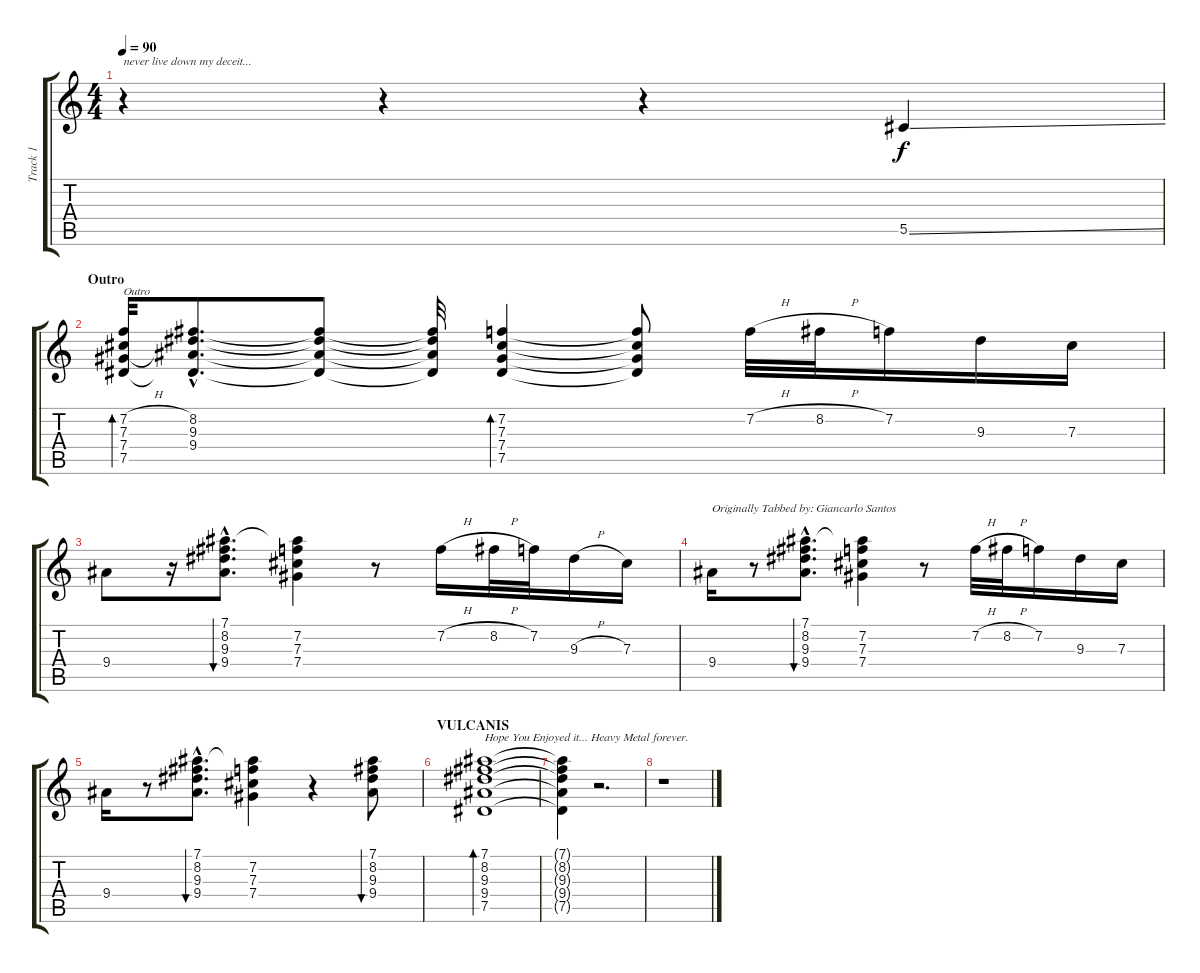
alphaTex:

\track ("Track 1" "Track 1") {instrument acousticguitarsteel}
\staff {score tabs}
\tuning (Eb4 Bb3 Gb3 Db3 Ab2 Eb2) {hide}
\ts (4 4)
\tempo 90
\clef g2
\ks c
r.4{txt "never live down my deceit..." dy f} r.4 r.4 5.5{ss}.4{instrument guitarfretnoise} |
\section ("" "Outro")
(7.2{h} 7.3{h} 7.4{h} 7.5).32{bd 60 txt "Outro" instrument acousticguitarsteel} (8.2{hac} 9.3{hac} 9.4{hac} 7.5{hac t}).8{d} (8.2{t} 9.3{t} 9.4{t} 7.5{t}).8 (8.2{t} 9.3{t} 9.4{t} 7.5{t}).32 (7.2 7.3 7.4 7.5).4{bd 60} (7.2{t} 7.3{t} 7.4{t} 7.5{t}).8 7.2{h}.32 8.2{h}.32 7.2.16 9.3.16 7.3.16 |
9.4.8 r.16 (7.1{hac} 8.2{hac} 9.3{hac} 9.4{hac}).8{d bu 60} (7.1{t} 7.2 7.3 7.4).4 r.8 7.2{h}.16 8.2{h}.32 7.2.32 9.3{h}.16 7.3.16 |
9.4.16{txt "Originally Tabbed by: Giancarlo Santos"} r.8 (7.1{hac} 8.2{hac} 9.3{hac} 9.4{hac}).8{d bu 60} (7.1{t} 7.2 7.3 7.4).4 r.8 7.2{h}.32 8.2{h}.32 7.2.16 9.3.16 7.3.16 |
9.4.16 r.8 (7.1{hac} 8.2{hac} 9.3{hac} 9.4{hac}).8{d bu 60} (7.1{t} 7.2 7.3 7.4).4 r.4 (7.1 8.2 9.3 9.4).8{bu 480} |
\section ("" "VULCANIS")
(7.1 8.2 9.3 9.4 7.5).1{bd 240 txt "Hope You Enjoyed it... Heavy Metal forever."} |
(7.1{t} 8.2{t} 9.3{t} 9.4{t} 7.5{t}).4 r.2{d} |
r.1
